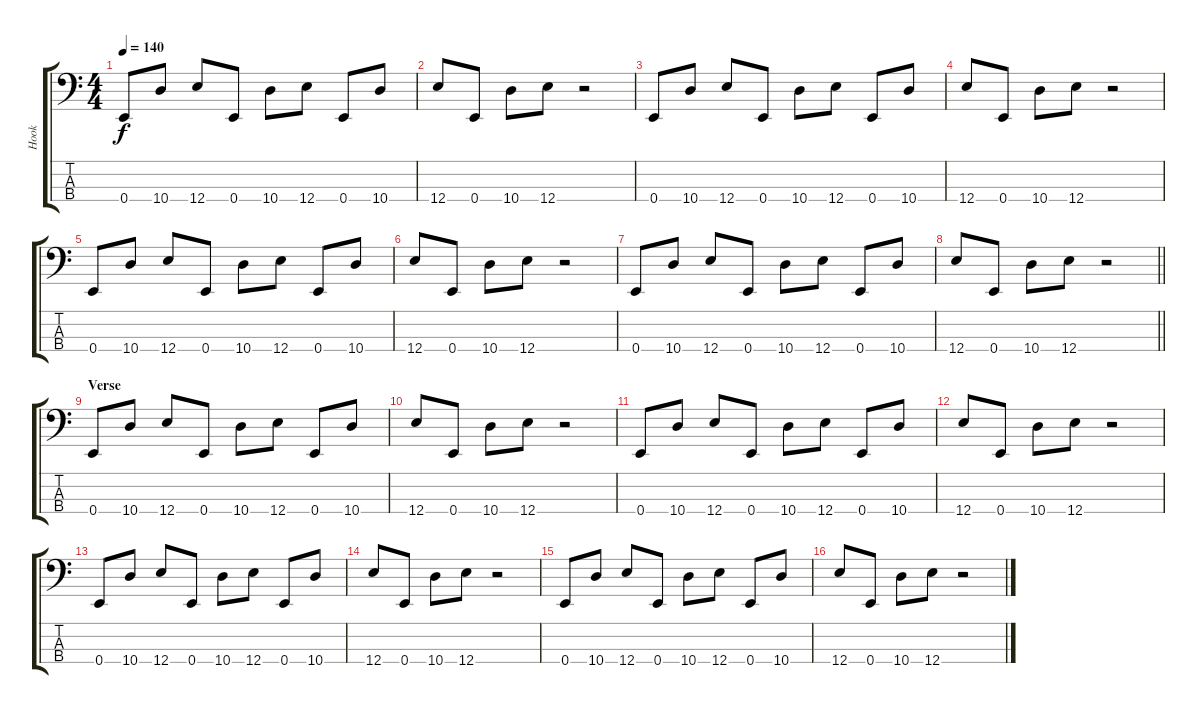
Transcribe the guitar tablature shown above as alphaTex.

\track ("Hook" "Hook") {instrument electricbassfinger}
\staff {score tabs}
\tuning (G2 D2 A1 E1) {hide}
\ts (4 4)
\tempo 140
\clef f4
\ks c
0.4.8{dy f} 10.4.8 12.4.8 0.4.8 10.4.8 12.4.8 0.4.8 10.4.8 |
12.4.8 0.4.8 10.4.8 12.4.8 r.2 |
0.4.8 10.4.8 12.4.8 0.4.8 10.4.8 12.4.8 0.4.8 10.4.8 |
12.4.8 0.4.8 10.4.8 12.4.8 r.2 |
0.4.8 10.4.8 12.4.8 0.4.8 10.4.8 12.4.8 0.4.8 10.4.8 |
12.4.8 0.4.8 10.4.8 12.4.8 r.2 |
0.4.8 10.4.8 12.4.8 0.4.8 10.4.8 12.4.8 0.4.8 10.4.8 |
\barLineRight lightlight
12.4.8 0.4.8 10.4.8 12.4.8 r.2 |
\section ("" "Verse")
0.4.8 10.4.8 12.4.8 0.4.8 10.4.8 12.4.8 0.4.8 10.4.8 |
12.4.8 0.4.8 10.4.8 12.4.8 r.2 |
0.4.8 10.4.8 12.4.8 0.4.8 10.4.8 12.4.8 0.4.8 10.4.8 |
12.4.8 0.4.8 10.4.8 12.4.8 r.2 |
0.4.8 10.4.8 12.4.8 0.4.8 10.4.8 12.4.8 0.4.8 10.4.8 |
12.4.8 0.4.8 10.4.8 12.4.8 r.2 |
0.4.8 10.4.8 12.4.8 0.4.8 10.4.8 12.4.8 0.4.8 10.4.8 |
12.4.8 0.4.8 10.4.8 12.4.8 r.2
